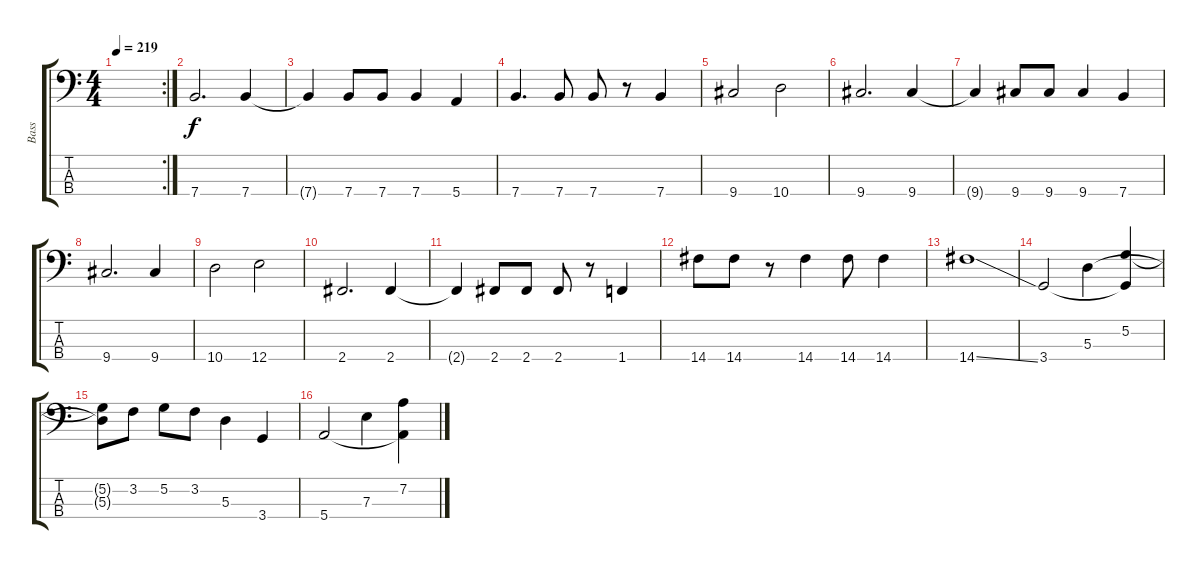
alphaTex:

\track ("Bass" "Bass") {instrument electricbasspick}
\staff {score tabs}
\tuning (G2 D2 A1 E1) {hide}
\rc 2
\ts (4 4)
\tempo 219
\clef f4
\ks c
|
7.4.2{d} 7.4.4 |
7.4{t}.4 7.4.8 7.4.8 7.4.4 5.4.4 |
7.4.4{d} 7.4.8 7.4.8 r.8 7.4.4 |
9.4.2 10.4.2 |
9.4.2{d} 9.4.4 |
9.4{t}.4 9.4.8 9.4.8 9.4.4 7.4.4 |
9.4.2{d} 9.4.4 |
10.4.2 12.4.2 |
2.4.2{d} 2.4.4 |
2.4{t}.4 2.4.8 2.4.8 2.4.8 r.8 1.4.4 |
14.4.8 14.4.8 r.8 14.4.4 14.4.8 14.4.4 |
14.4{ss}.1 |
3.4.2 5.3.4 (5.2 3.4{t}).4 |
(5.2{t} 5.3{t}).8 3.2.8 5.2.8 3.2.8 5.3.4 3.4.4 |
5.4.2 7.3.4 (7.2 5.4{t}).4
